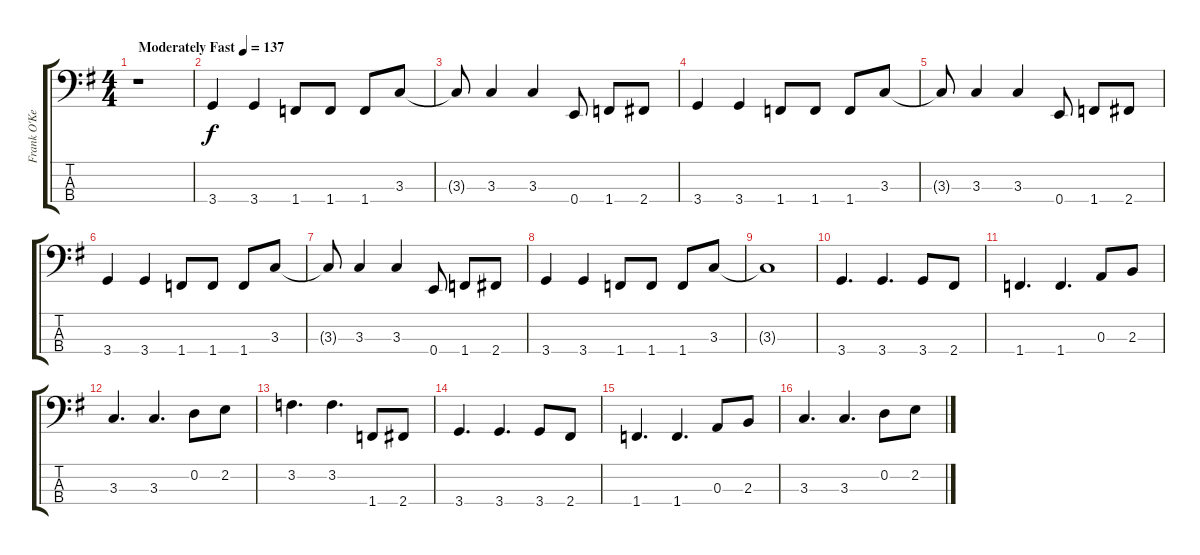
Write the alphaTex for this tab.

\track ("Frank O'Keefe Bass" "Frank O'Ke") {instrument electricbassfinger}
\staff {score tabs}
\tuning (G2 D2 A1 E1) {hide}
\ts (4 4)
\tempo (137 "Moderately Fast")
\clef f4
\ks g
r.1{dy f instrument electricbassfinger} |
3.4.4 3.4.4 1.4.8 1.4.8 1.4.8 3.3.8 |
3.3{t}.8 3.3.4 3.3.4 0.4.8 1.4.8 2.4.8 |
3.4.4 3.4.4 1.4.8 1.4.8 1.4.8 3.3.8 |
3.3{t}.8 3.3.4 3.3.4 0.4.8 1.4.8 2.4.8 |
3.4.4 3.4.4 1.4.8 1.4.8 1.4.8 3.3.8 |
3.3{t}.8 3.3.4 3.3.4 0.4.8 1.4.8 2.4.8 |
3.4.4 3.4.4 1.4.8 1.4.8 1.4.8 3.3.8 |
3.3{t}.1 |
3.4.4{d} 3.4.4{d} 3.4.8 2.4.8 |
1.4.4{d} 1.4.4{d} 0.3.8 2.3.8 |
3.3.4{d} 3.3.4{d} 0.2.8 2.2.8 |
3.2.4{d} 3.2.4{d} 1.4.8 2.4.8 |
3.4.4{d} 3.4.4{d} 3.4.8 2.4.8 |
1.4.4{d} 1.4.4{d} 0.3.8 2.3.8 |
3.3.4{d} 3.3.4{d} 0.2.8 2.2.8
